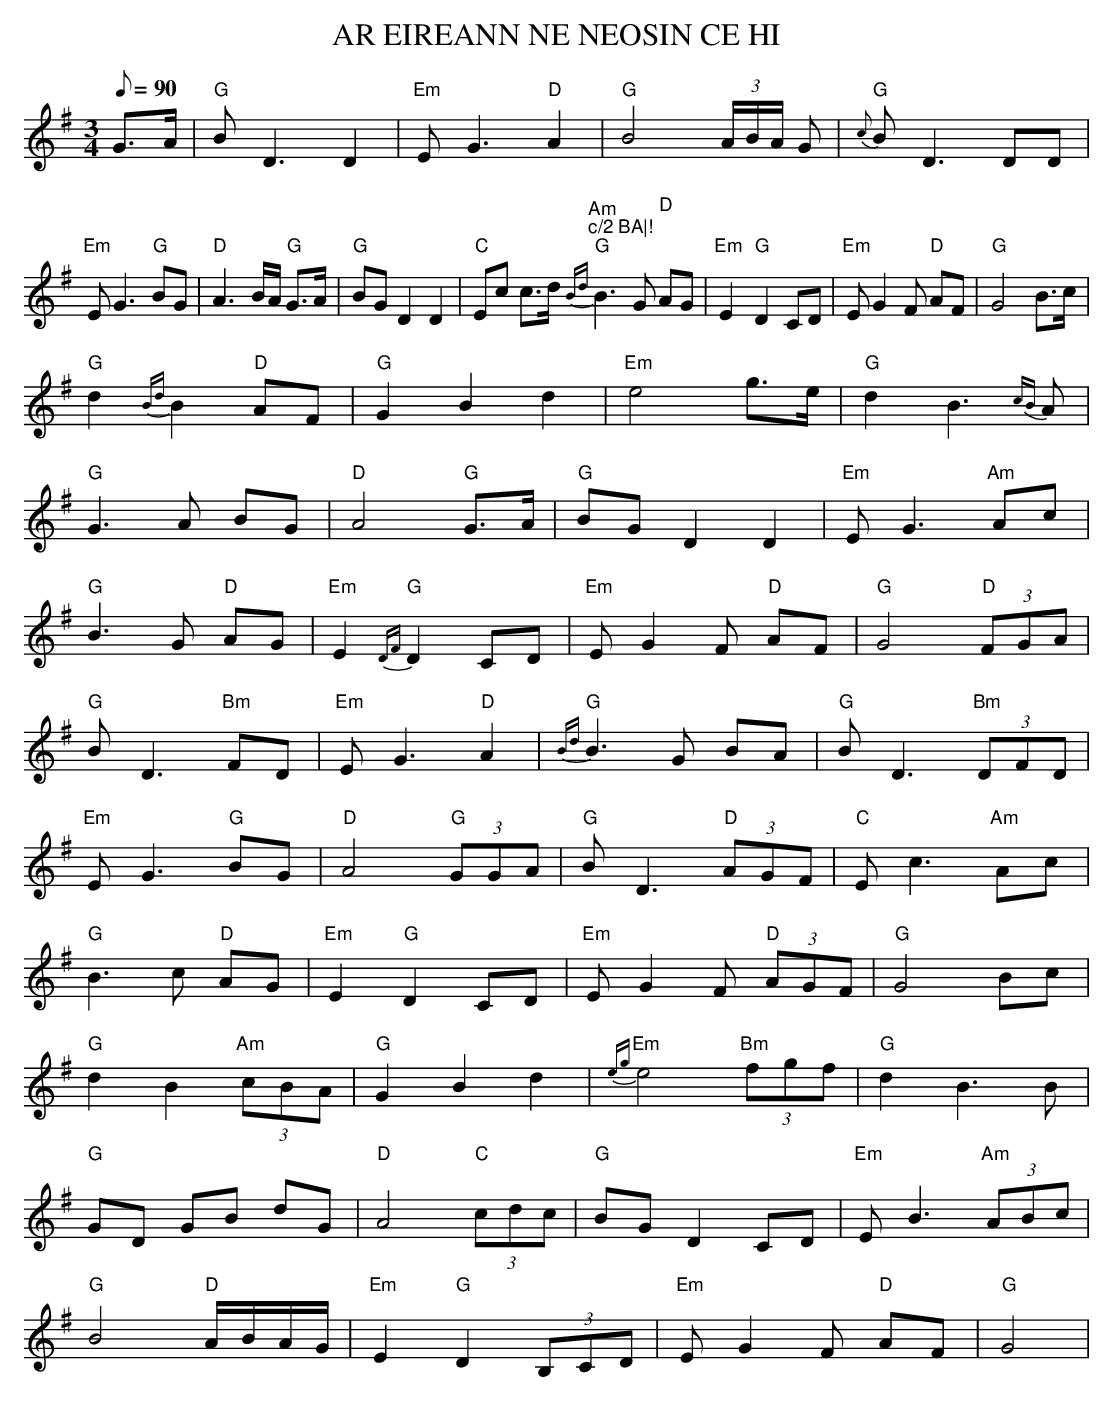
X:1
T:AR EIREANN NE NEOSIN CE HI
M:3/4
L:1/8
Q:90
K:G
G>A|"G"B D3 D2|"Em"E G3 "D"A2|"G"B4 (3A/2B/2A/2 G|"G"{c}B D3 DD
|!
"Em"E G3 "G"BG|"D"A3 B/2A/2 "G"G>A|"G"BG D2 D2|"C"Ec c3/2d/2"Am
"c/2 BA|!
"G"{Bd}B3 G "D"AG|"Em"E2 "G"D2 CD|"Em"E G2 F "D"AF|"G"G4 B>c|!
"G"d2 {Bd}B2 "D"AF|"G"G2 B2 d2|"Em"e4 g>e|"G"d2 B3 {cB}A
|!
"G"G3 A BG|"D"A4 "G"G>A|"G"BG D2 D2|"Em"E G3 "Am"Ac|!
"G"B3 G "D"AG|"Em"E2 "G"{DF}D2 CD|"Em"E G2 F "D"AF|"G"G4 "D"(3FGA|!
"G"B D3 "Bm"FD|"Em"E G3 "D"A2|"G"{Bd}B3 G BA|"G"B D3 "Bm"(3DFD|!
"Em"E G3 "G"BG|"D"A4 "G"(3GGA|"G"B D3 "D"(3AGF|"C"E c3 "Am"Ac|!
"G"B3 c "D"AG|"Em"E2 "G"D2 CD|"Em"E G2 F "D"(3AGF|"G"G4 Bc|!
"G"d2 B2 "Am"(3cBA|"G"G2 B2 d2|"Em"{eg}e4 "Bm"(3fgf|"G"d2 B3
B|!
"G"GD GB dG|"D"A4 "C"(3cdc|"G"BG D2 CD|"Em"E B3 "Am"(3ABc|!
"G"B4 "D"A/2B/2A/2G/2|"Em"E2 "G"D2 (3B,CD|"Em"E G2 F "D"AF|"G"G4|!
